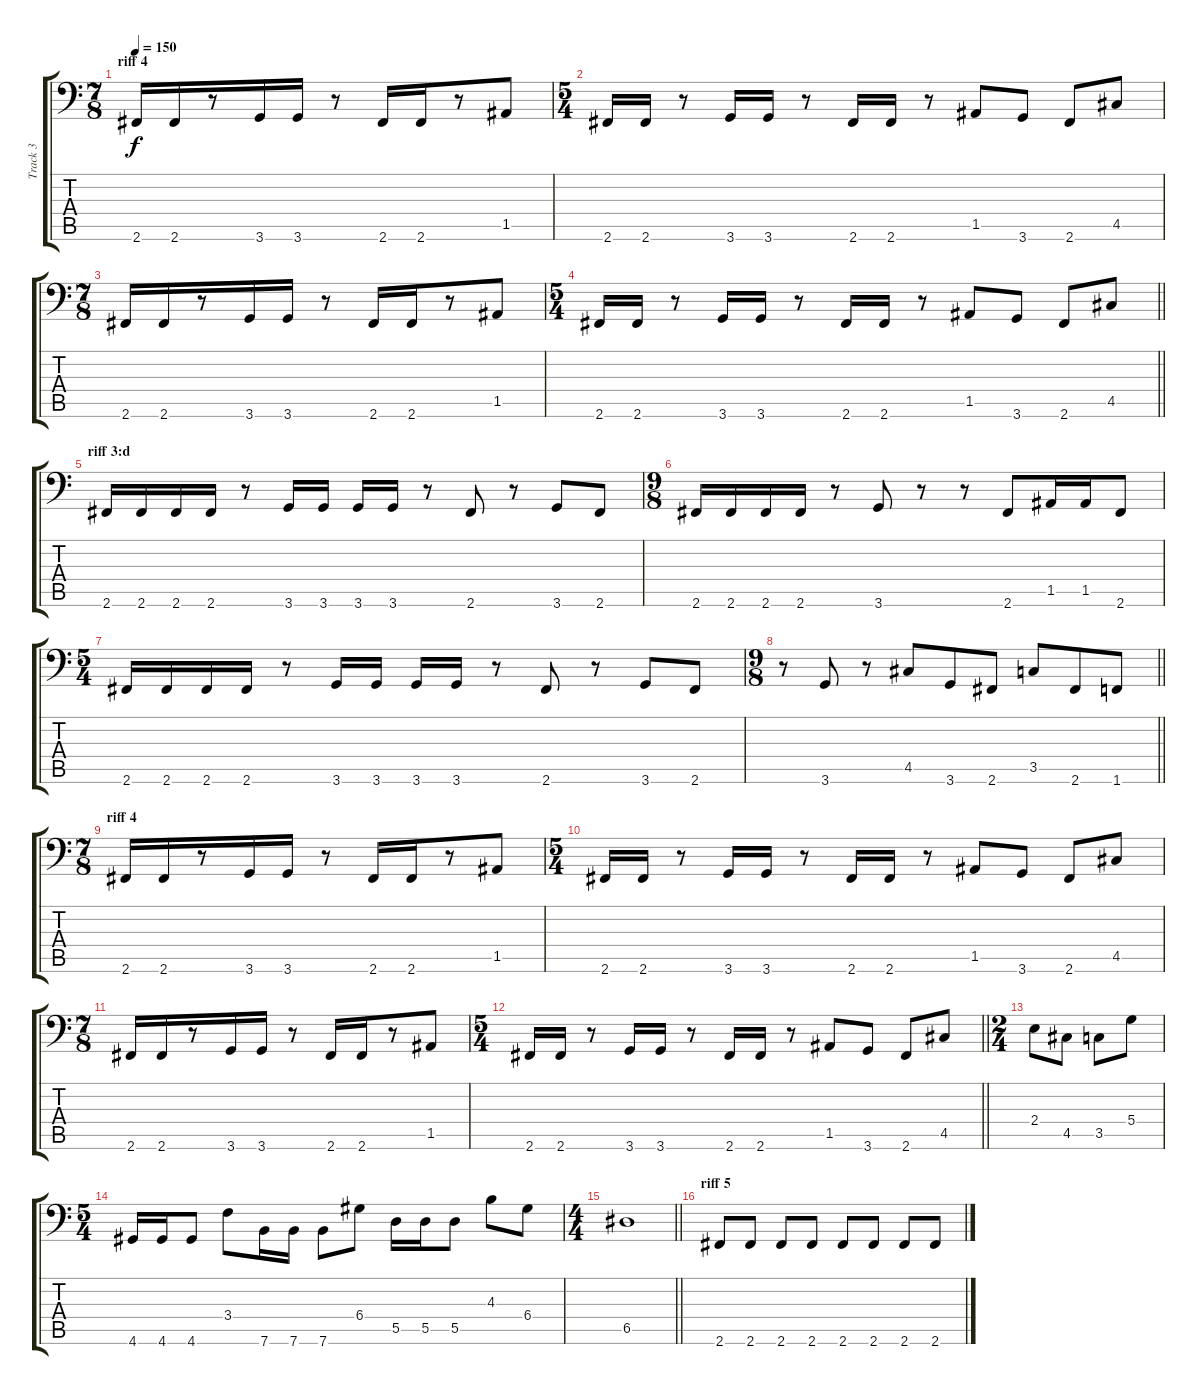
\track ("Track 3" "Track 3") {instrument electricbassfinger}
\staff {score tabs}
\tuning (E3 B2 G2 D2 A1 E1) {hide}
\ts (7 8)
\section ("" "riff 4")
\tempo 150
\clef f4
\ks c
2.6.16{dy f} 2.6.16 r.8 3.6.16 3.6.16 r.8 2.6.16 2.6.16 r.8 1.5.8 |
\ts (5 4)
2.6.16 2.6.16 r.8 3.6.16 3.6.16 r.8 2.6.16 2.6.16 r.8 1.5.8 3.6.8 2.6.8 4.5.8 |
\ts (7 8)
2.6.16 2.6.16 r.8 3.6.16 3.6.16 r.8 2.6.16 2.6.16 r.8 1.5.8 |
\ts (5 4)
\barLineRight lightlight
2.6.16 2.6.16 r.8 3.6.16 3.6.16 r.8 2.6.16 2.6.16 r.8 1.5.8 3.6.8 2.6.8 4.5.8 |
\section ("" "riff 3:d")
2.6.16 2.6.16 2.6.16 2.6.16 r.8 3.6.16 3.6.16 3.6.16 3.6.16 r.8 2.6.8 r.8 3.6.8 2.6.8 |
\ts (9 8)
2.6.16 2.6.16 2.6.16 2.6.16 r.8 3.6.8 r.8 r.8 2.6.8 1.5.16 1.5.16 2.6.8 |
\ts (5 4)
2.6.16 2.6.16 2.6.16 2.6.16 r.8 3.6.16 3.6.16 3.6.16 3.6.16 r.8 2.6.8 r.8 3.6.8 2.6.8 |
\ts (9 8)
\barLineRight lightlight
r.8 3.6.8 r.8 4.5.8 3.6.8 2.6.8 3.5.8 2.6.8 1.6.8 |
\ts (7 8)
\section ("" "riff 4")
2.6.16 2.6.16 r.8 3.6.16 3.6.16 r.8 2.6.16 2.6.16 r.8 1.5.8 |
\ts (5 4)
2.6.16 2.6.16 r.8 3.6.16 3.6.16 r.8 2.6.16 2.6.16 r.8 1.5.8 3.6.8 2.6.8 4.5.8 |
\ts (7 8)
2.6.16 2.6.16 r.8 3.6.16 3.6.16 r.8 2.6.16 2.6.16 r.8 1.5.8 |
\ts (5 4)
\barLineRight lightlight
2.6.16 2.6.16 r.8 3.6.16 3.6.16 r.8 2.6.16 2.6.16 r.8 1.5.8 3.6.8 2.6.8 4.5.8 |
\ts (2 4)
2.4.8 4.5.8 3.5.8 5.4.8 |
\ts (5 4)
4.6.16 4.6.16 4.6.8 3.4.8 7.6.16 7.6.16 7.6.8 6.4.8 5.5.16 5.5.16 5.5.8 4.3.8 6.4.8 |
\ts (4 4)
\barLineRight lightlight
6.5.1 |
\section ("" "riff 5")
2.6.8 2.6.8 2.6.8 2.6.8 2.6.8 2.6.8 2.6.8 2.6.8
